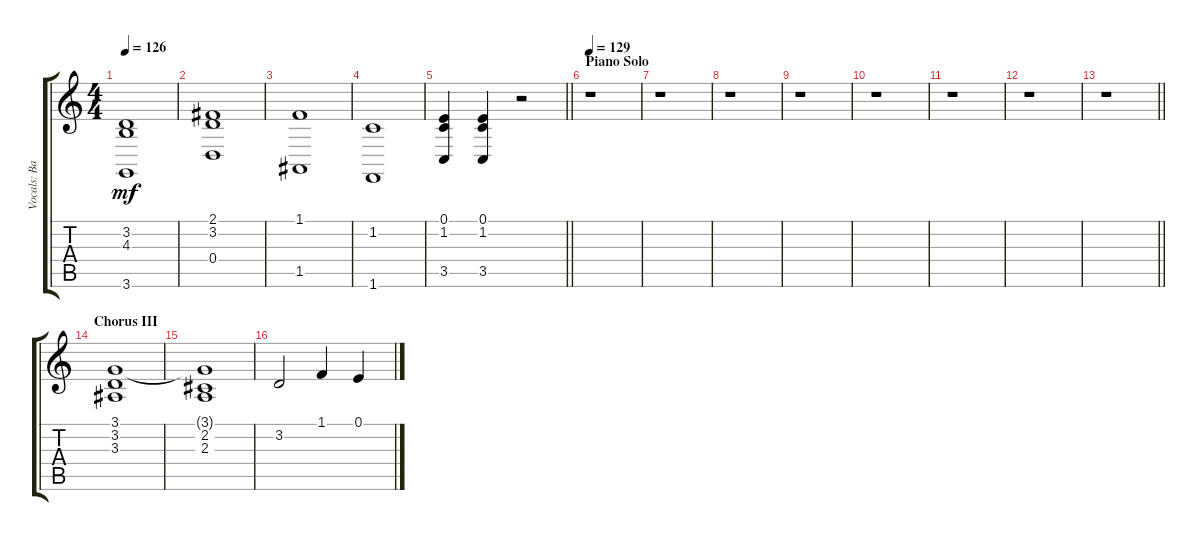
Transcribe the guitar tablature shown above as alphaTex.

\track ("Vocals: Band" "Vocals: Ba") {instrument choiraahs}
\staff {score tabs}
\tuning (E4 B3 G3 D3 A2 E2) {hide}
\ts (4 4)
\tempo 126
\clef g2
\ks c
(3.2 4.3 3.6).1{dy mf} |
(2.1 3.2 0.4).1 |
(1.1 1.5).1 |
(1.2 1.6).1 |
\barLineRight lightlight
(0.1 1.2 3.5).4 (0.1 1.2 3.5).4 r.2 |
\section ("" "Piano Solo")
\tempo 129
r.1 |
r.1 |
r.1 |
r.1 |
r.1 |
r.1 |
r.1 |
\barLineRight lightlight
r.1 |
\section ("" "Chorus III")
(3.1 3.2 3.3).1 |
(3.1{t} 2.2 2.3).1 |
3.2.2 1.1.4 0.1.4
